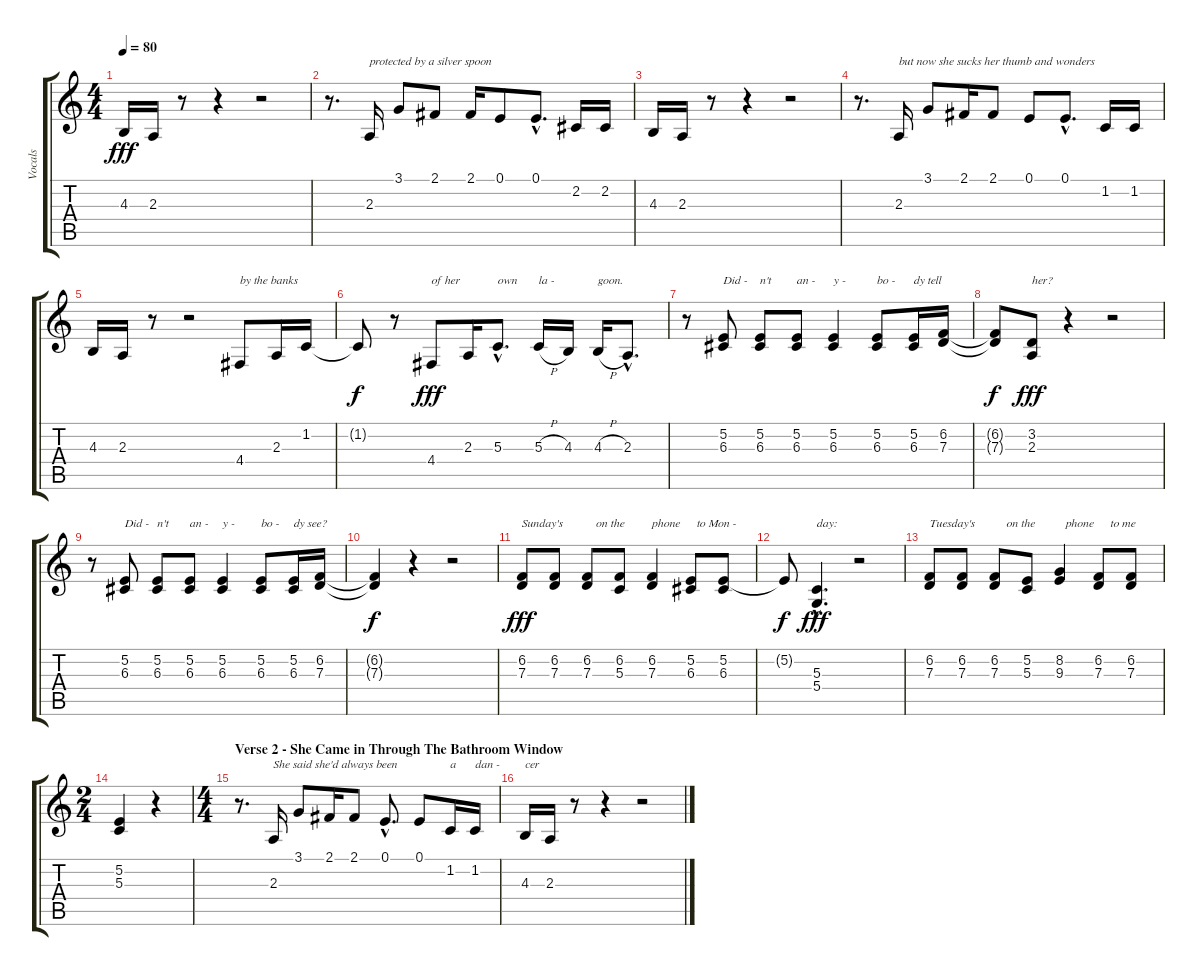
\track ("Vocals" "Vocals") {instrument choiraahs}
\staff {score tabs}
\tuning (E4 B3 G3 D3 A2 E2) {hide}
\ts (4 4)
\tempo 80
\clef g2
\ks c
4.3.16{dy fff} 2.3.16 r.8 r.4 r.2 |
r.8{d} 2.3.16{txt "protected by a silver spoon"} 3.1.8 2.1.8 2.1.16 0.1.8 0.1{hac}.8{d} 2.2.16 2.2.16 |
4.3.16 2.3.16 r.8 r.4 r.2 |
r.8{d} 2.3.16{txt "but now she sucks her thumb and wonders"} 3.1.8 2.1.16 2.1.8 0.1.8 0.1{hac}.8{d} 1.2.16 1.2.16 |
4.3.16 2.3.16 r.8 r.2 4.4.8{txt "by the banks"} 2.3.16 1.2.16 |
1.2{t}.8{dy f} r.8 4.4.8{txt "of her" dy fff} 2.3.16 5.3{hac}.8{d txt "own"} 5.3{h}.16{txt "la -"} 4.3.16 4.3{h}.16{txt "goon."} 2.3{hac}.8{d} |
r.8 (5.2 6.3).8{txt "Did -"} (5.2 6.3).8{txt "n't"} (5.2 6.3).8{txt "an -"} (5.2 6.3).4{txt "y -"} (5.2 6.3).8{txt "bo -"} (5.2 6.3).16{txt "dy tell"} (6.2 7.3).16 |
(6.2{t} 7.3{t}).8{dy f} (3.2 2.3).8{txt "her?" dy fff} r.4 r.2 |
r.8 (5.2 6.3).8{txt "Did -"} (5.2 6.3).8{txt "n't"} (5.2 6.3).8{txt "an -"} (5.2 6.3).4{txt "y -"} (5.2 6.3).8{txt "bo -"} (5.2 6.3).16{txt "dy see?"} (6.2 7.3).16 |
(6.2{t} 7.3{t}).4{dy f} r.4 r.2 |
(6.2 7.3).8{txt "Sunday's" dy fff} (6.2 7.3).8 (6.2 7.3).8{txt "   on the"} (6.2 5.3).8 (6.2 7.3).4{txt "phone"} (5.2 6.3).8{txt "  to Mon -"} (5.2 6.3).8 |
5.2{t}.8{dy f} (5.3{hac} 5.4{hac}).4{d txt "day:" dy fff} r.2 |
(6.2 7.3).8{txt "Tuesday's"} (6.2 7.3).8 (6.2 7.3).8{txt "    on the"} (5.2 5.3).8 (8.2 9.3).4{txt "  phone"} (6.2 7.3).8{txt "    to me"} (6.2 7.3).8 |
\ts (2 4)
(5.2 5.3).4 r.4 |
\ts (4 4)
\section ("" "Verse 2 - She Came in Through The Bathroom Window")
r.8{d} 2.3.16{txt "She said she'd always been "} 3.1.8 2.1.16 2.1.8 0.1{hac}.8{d} 0.1.8 1.2.16{txt "a"} 1.2.16{txt "dan -"} |
4.3.16{txt "cer"} 2.3.16 r.8 r.4 r.2
